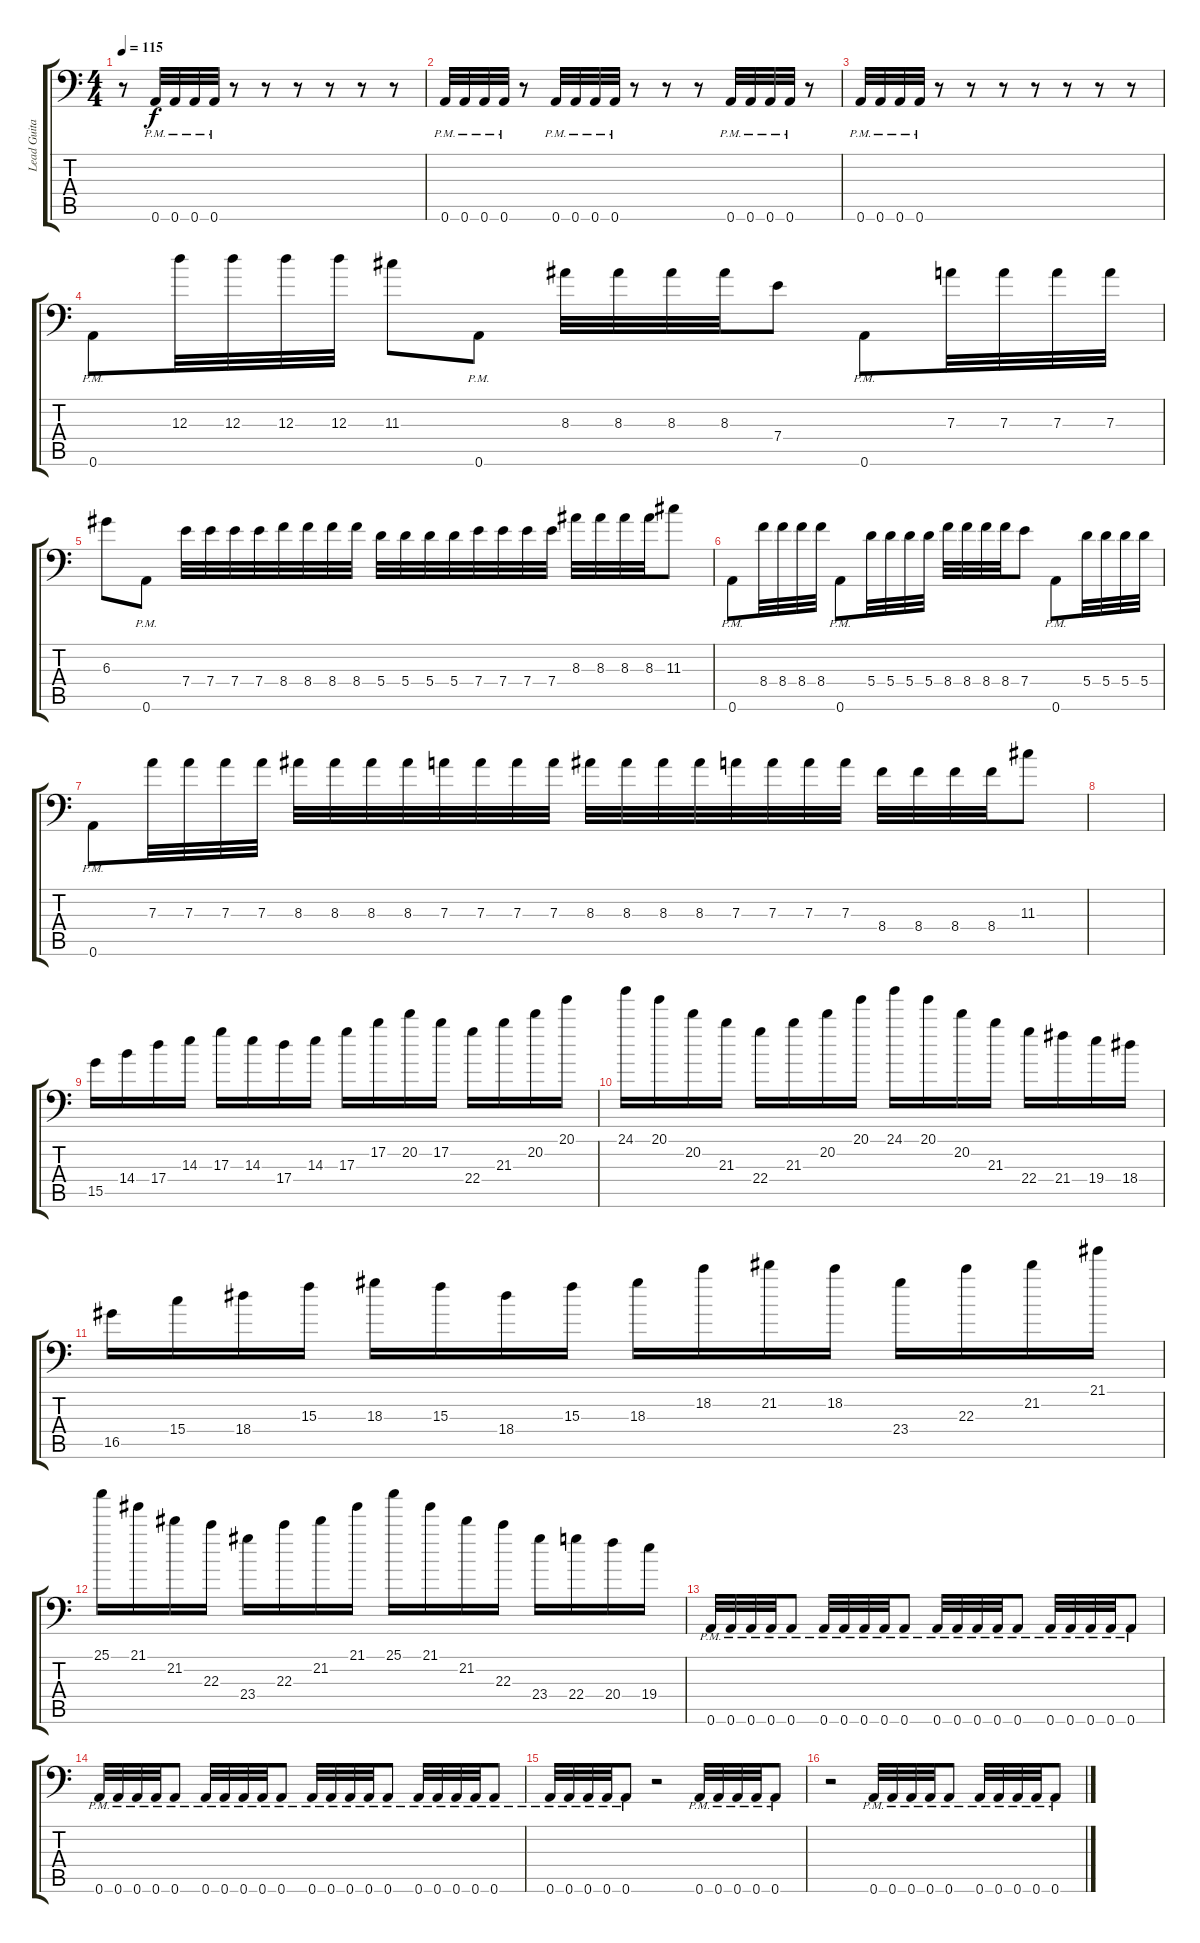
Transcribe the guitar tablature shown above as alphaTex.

\track ("Lead Guitar" "Lead Guita") {instrument distortionguitar}
\staff {score tabs}
\tuning (B3 Gb3 D3 A2 E2 A1) {hide}
\ts (4 4)
\tempo 115
\clef f4
\ks c
r.8{dy f} 0.6{pm}.32 0.6{pm}.32 0.6{pm}.32 0.6{pm}.32 r.8 r.8 r.8 r.8 r.8 r.8 |
0.6{pm}.32 0.6{pm}.32 0.6{pm}.32 0.6{pm}.32 r.8 0.6{pm}.32 0.6{pm}.32 0.6{pm}.32 0.6{pm}.32 r.8 r.8 r.8 0.6{pm}.32 0.6{pm}.32 0.6{pm}.32 0.6{pm}.32 r.8 |
0.6{pm}.32 0.6{pm}.32 0.6{pm}.32 0.6{pm}.32 r.8 r.8 r.8 r.8 r.8 r.8 r.8 |
0.6{pm}.8 12.3.32 12.3.32 12.3.32 12.3.32 11.3.8 0.6{pm}.8 8.3.32 8.3.32 8.3.32 8.3.32 7.4.8 0.6{pm}.8 7.3.32 7.3.32 7.3.32 7.3.32 |
6.3.8 0.6{pm}.8 7.4.32 7.4.32 7.4.32 7.4.32 8.4.32 8.4.32 8.4.32 8.4.32 5.4.32 5.4.32 5.4.32 5.4.32 7.4.32 7.4.32 7.4.32 7.4.32 8.3.32 8.3.32 8.3.32 8.3.32 11.3.8 |
0.6{pm}.8 8.4.32 8.4.32 8.4.32 8.4.32 0.6{pm}.8 5.4.32 5.4.32 5.4.32 5.4.32 8.4.32 8.4.32 8.4.32 8.4.32 7.4.8 0.6{pm}.8 5.4.32 5.4.32 5.4.32 5.4.32 |
0.6{pm}.8 7.3.32 7.3.32 7.3.32 7.3.32 8.3.32 8.3.32 8.3.32 8.3.32 7.3.32 7.3.32 7.3.32 7.3.32 8.3.32 8.3.32 8.3.32 8.3.32 7.3.32 7.3.32 7.3.32 7.3.32 8.4.32 8.4.32 8.4.32 8.4.32 11.3.8 |
|
15.5.16 14.4.16 17.4.16 14.3.16 17.3.16 14.3.16 17.4.16 14.3.16 17.3.16 17.2.16 20.2.16 17.2.16 22.4.16 21.3.16 20.2.16 20.1.16 |
24.1.16 20.1.16 20.2.16 21.3.16 22.4.16 21.3.16 20.2.16 20.1.16 24.1.16 20.1.16 20.2.16 21.3.16 22.4.16 21.4.16 19.4.16 18.4.16 |
16.5.16 15.4.16 18.4.16 15.3.16 18.3.16 15.3.16 18.4.16 15.3.16 18.3.16 18.2.16 21.2.16 18.2.16 23.4.16 22.3.16 21.2.16 21.1.16 |
25.1.16 21.1.16 21.2.16 22.3.16 23.4.16 22.3.16 21.2.16 21.1.16 25.1.16 21.1.16 21.2.16 22.3.16 23.4.16 22.4.16 20.4.16 19.4.16 |
0.6{pm}.32 0.6{pm}.32 0.6{pm}.32 0.6{pm}.32 0.6{pm}.8 0.6{pm}.32 0.6{pm}.32 0.6{pm}.32 0.6{pm}.32 0.6{pm}.8 0.6{pm}.32 0.6{pm}.32 0.6{pm}.32 0.6{pm}.32 0.6{pm}.8 0.6{pm}.32 0.6{pm}.32 0.6{pm}.32 0.6{pm}.32 0.6{pm}.8 |
0.6{pm}.32 0.6{pm}.32 0.6{pm}.32 0.6{pm}.32 0.6{pm}.8 0.6{pm}.32 0.6{pm}.32 0.6{pm}.32 0.6{pm}.32 0.6{pm}.8 0.6{pm}.32 0.6{pm}.32 0.6{pm}.32 0.6{pm}.32 0.6{pm}.8 0.6{pm}.32 0.6{pm}.32 0.6{pm}.32 0.6{pm}.32 0.6{pm}.8 |
0.6{pm}.32 0.6{pm}.32 0.6{pm}.32 0.6{pm}.32 0.6{pm}.8 r.2 0.6{pm}.32 0.6{pm}.32 0.6{pm}.32 0.6{pm}.32 0.6{pm}.8 |
r.2 0.6{pm}.32 0.6{pm}.32 0.6{pm}.32 0.6{pm}.32 0.6{pm}.8 0.6{pm}.32 0.6{pm}.32 0.6{pm}.32 0.6{pm}.32 0.6{pm}.8
